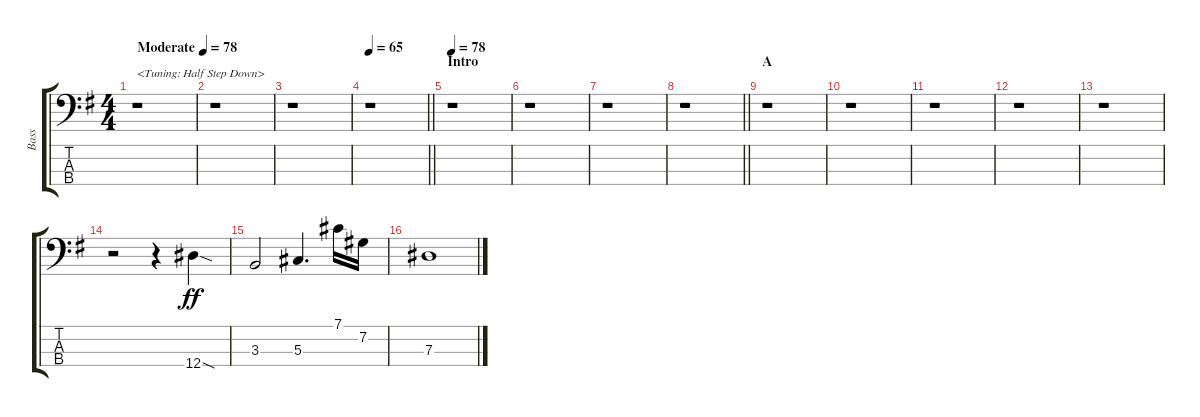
\track ("Bass" "Bass") {instrument electricbassfinger}
\staff {score tabs}
\tuning (Gb2 Db2 Ab1 Eb1) {hide}
\ts (4 4)
\tempo (78 "Moderate")
\clef f4
\ks g
r.1{txt "<Tuning: Half Step Down>" dy ff instrument electricbassfinger} |
r.1 |
r.1 |
\tempo 65
\barLineRight lightlight
r.1 |
\section ("" "Intro")
\tempo 78
r.1 |
r.1 |
r.1 |
\barLineRight lightlight
r.1 |
\section ("" "A")
r.1 |
r.1 |
r.1 |
r.1 |
r.1 |
r.2 r.4 12.4{sod}.4 |
3.3.2 5.3.4{d} 7.1.16 7.2.16 |
7.3.1
